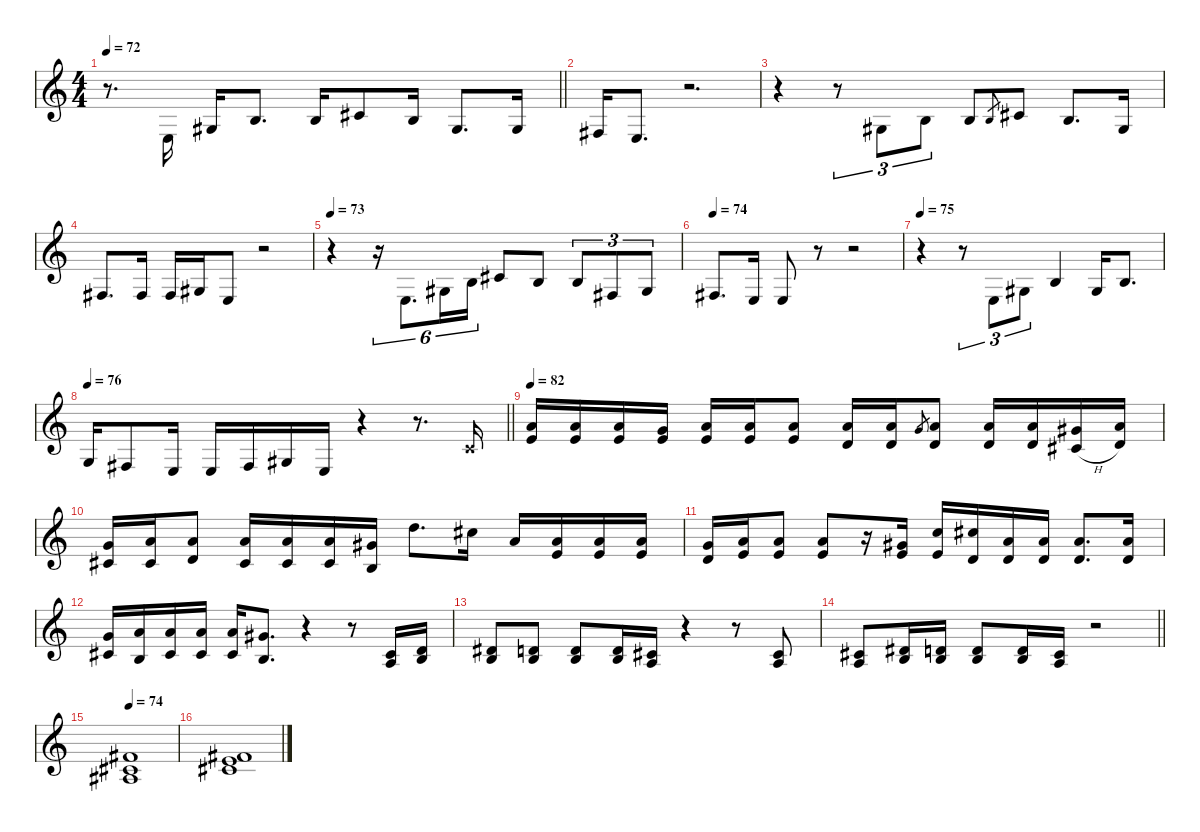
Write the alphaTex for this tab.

\defaultSystemsLayout 4
\hideDynamics
\bracketExtendMode nobrackets
\singleTrackTrackNamePolicy hidden
\multiTrackTrackNamePolicy hidden
\firstSystemTrackNameMode fullname
\firstSystemTrackNameOrientation horizontal
\otherSystemsTrackNameOrientation horizontal
\track ("Robert Plant ( Vocals)" "clar.") {mute instrument clarinet}
\staff {score}
\tuning (E4 B3 G3 D3 A2 E2)
\ts (4 4)
\tempo 72
\clef g2
\barLineRight lightlight
\ks c
r.8{d dy f instrument clarinet beam Down} 2.4.16{beam Up} 1.3{acc #}.16{beam Up} 0.2.8{d beam Up} 0.2.16{beam Up} 2.2{acc #}.8{beam Up} 0.2.16{beam Up} 1.3{acc #}.8{d beam Up} 1.3{acc #}.16{beam Up} |
4.4{acc #}.16{beam Up} 2.4.8{d beam Up} r.2{d beam Up} |
r.4{beam Down} r.8{tu (3 2) beam Down} 1.3{acc #}.8{tu (3 2) beam Up} 0.2.8{tu (3 2) beam Up} 0.2.8{beam Up} 0.2.8{gr dy mf beam Up} 2.2{acc #}.8{dy f beam Up} 0.2.8{d beam Up} 1.3{acc #}.16{beam Up} |
4.4{acc #}.8{d beam Up} 4.4{acc #}.16{beam Up} 4.4{acc #}.16{beam Up} 1.3{acc #}.16{beam Up} 2.4.8{beam Up} r.2{beam Up} |
\tempo 73
r.4{beam Down} r.16{tu (6 4) beam Down} 2.4.8{d tu (6 4) beam Up} 1.3{acc #}.16{tu (6 4) beam Up} 0.2.16{tu (6 4) beam Up} 2.2{acc #}.8{beam Up} 0.2.8{beam Up} 0.2.8{tu (3 2) beam Up} 4.4{acc #}.8{tu (3 2) beam Up} 1.3{acc #}.8{tu (3 2) beam Up} |
\tempo 74
4.4{acc #}.8{d beam Up} 2.4.16{beam Up} 2.4.8{beam Up} r.8{beam Up} r.2{beam Up} |
\tempo 75
r.4{beam Down} r.8{tu (3 2) beam Down} 2.4.8{tu (3 2) beam Up} 1.3{acc #}.8{tu (3 2) beam Up} 0.2.4{beam Up} 1.3{acc #}.16{beam Up} 0.2.8{d beam Up} |
\tempo 76
\barLineRight lightlight
0.3.16{beam Up} 4.4{acc #}.8{beam Up} 2.4.16{beam Up} 2.4.16{beam Up} 4.4{acc #}.16{beam Up} 1.3{acc #}.16{beam Up} 2.4.16{beam Up} r.4{beam Up} r.8{d beam Up} 1.2{x}.16{beam Up} |
\tempo 82
(0.1 10.2).16{beam Up} (0.1 10.2).16{beam Up} (5.1 5.2).16{beam Up} (3.1 5.2).16{beam Up} (5.1 5.2).16{beam Up} (0.1 10.2).16{beam Up} (0.1 10.2).8{beam Up} (5.1 3.2).16{beam Up} (5.1 3.2).16{beam Up} 3.1.8{gr dy mf beam Up} (5.1 3.2).8{dy f beam Up} (5.1 3.2).16{beam Up} (5.1 3.2).16{beam Up} (4.1{h acc #} 2.2{h acc #}).16{beam Up} (5.1 3.2).16{beam Up} |
(3.1 2.2{acc #}).16{beam Up} (5.1 2.2{acc #}).16{beam Up} (5.1 3.2).8{beam Up} (5.1 2.2{acc #}).16{beam Up} (5.1 2.2{acc #}).16{beam Up} (5.1 2.2{acc #}).16{beam Up} (4.1{acc #} 0.2).16{beam Up} 10.1.8{d beam Down} 9.1{acc #}.16{beam Down} 5.1.16{beam Up} (5.1 5.2).16{beam Up} (0.1 10.2).16{beam Up} (5.1 5.2).16{beam Up} |
(3.1 3.2).16{beam Up} (0.1 10.2).16{beam Up} (5.1 5.2).8{beam Up} (0.1 10.2).8{beam Up} r.16{beam Up} (4.1{acc #} 5.2).16{beam Up} (0.1 13.2).16{beam Up} (9.1{acc #} 3.2).16{beam Up} (5.1 3.2).16{beam Up} (5.1 3.2).16{beam Up} (5.1 3.2).8{d beam Up} (5.1 3.2).16{beam Up} |
(3.1 2.2{acc #}).16{beam Up} (5.1 0.2).16{beam Up} (5.1 2.2{acc #}).16{beam Up} (5.1 2.2{acc #}).16{beam Up} (5.1 2.2{acc #}).16{beam Up} (4.1{acc #} 0.2).8{d beam Up} r.4{beam Up} r.8{beam Up} (2.2{acc #} 2.3).16{beam Up} (0.2 7.3).16{beam Up} |
(4.2{acc #} 4.3).8{beam Up} (3.2 4.3).8{beam Up} (0.2 7.3).8{beam Up} (0.2 7.3).16{beam Up} (2.2{acc #} 2.3).16{beam Up} r.4{beam Up} r.8{beam Up} (2.2{acc #} 2.3).8{beam Up} |
\barLineRight lightlight
(2.2{acc #} 2.3).8{beam Up} (4.2{acc #} 4.3).16{beam Up} (3.2 4.3).16{beam Up} (3.2 4.3).8{beam Up} (3.2 4.3).16{beam Up} (2.2{acc #} 2.3).16{beam Up} r.2{beam Up} |
\tempo 74
(2.1{acc #} 2.2{acc #} 3.3{acc #}).1{beam Up} |
(2.1{acc #} 5.2 6.3{acc #}).1{beam Up}
